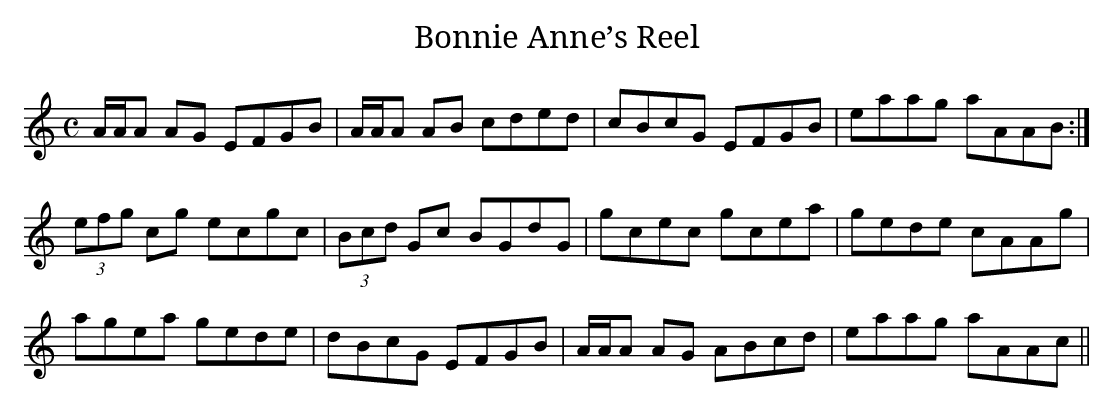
X:1
T:Bonnie Anne’s Reel
M:C
L:1/8
K:Amin
A/A/A AG EFGB|A/A/A AB cded|cBcG EFGB|eaag aAAB:|
(3efg cg ecgc|(3Bcd Gc BGdG|gcec gcea|gede cAAg|
agea gede|dBcG EFGB|A/A/A AG ABcd|eaag aAAc||
